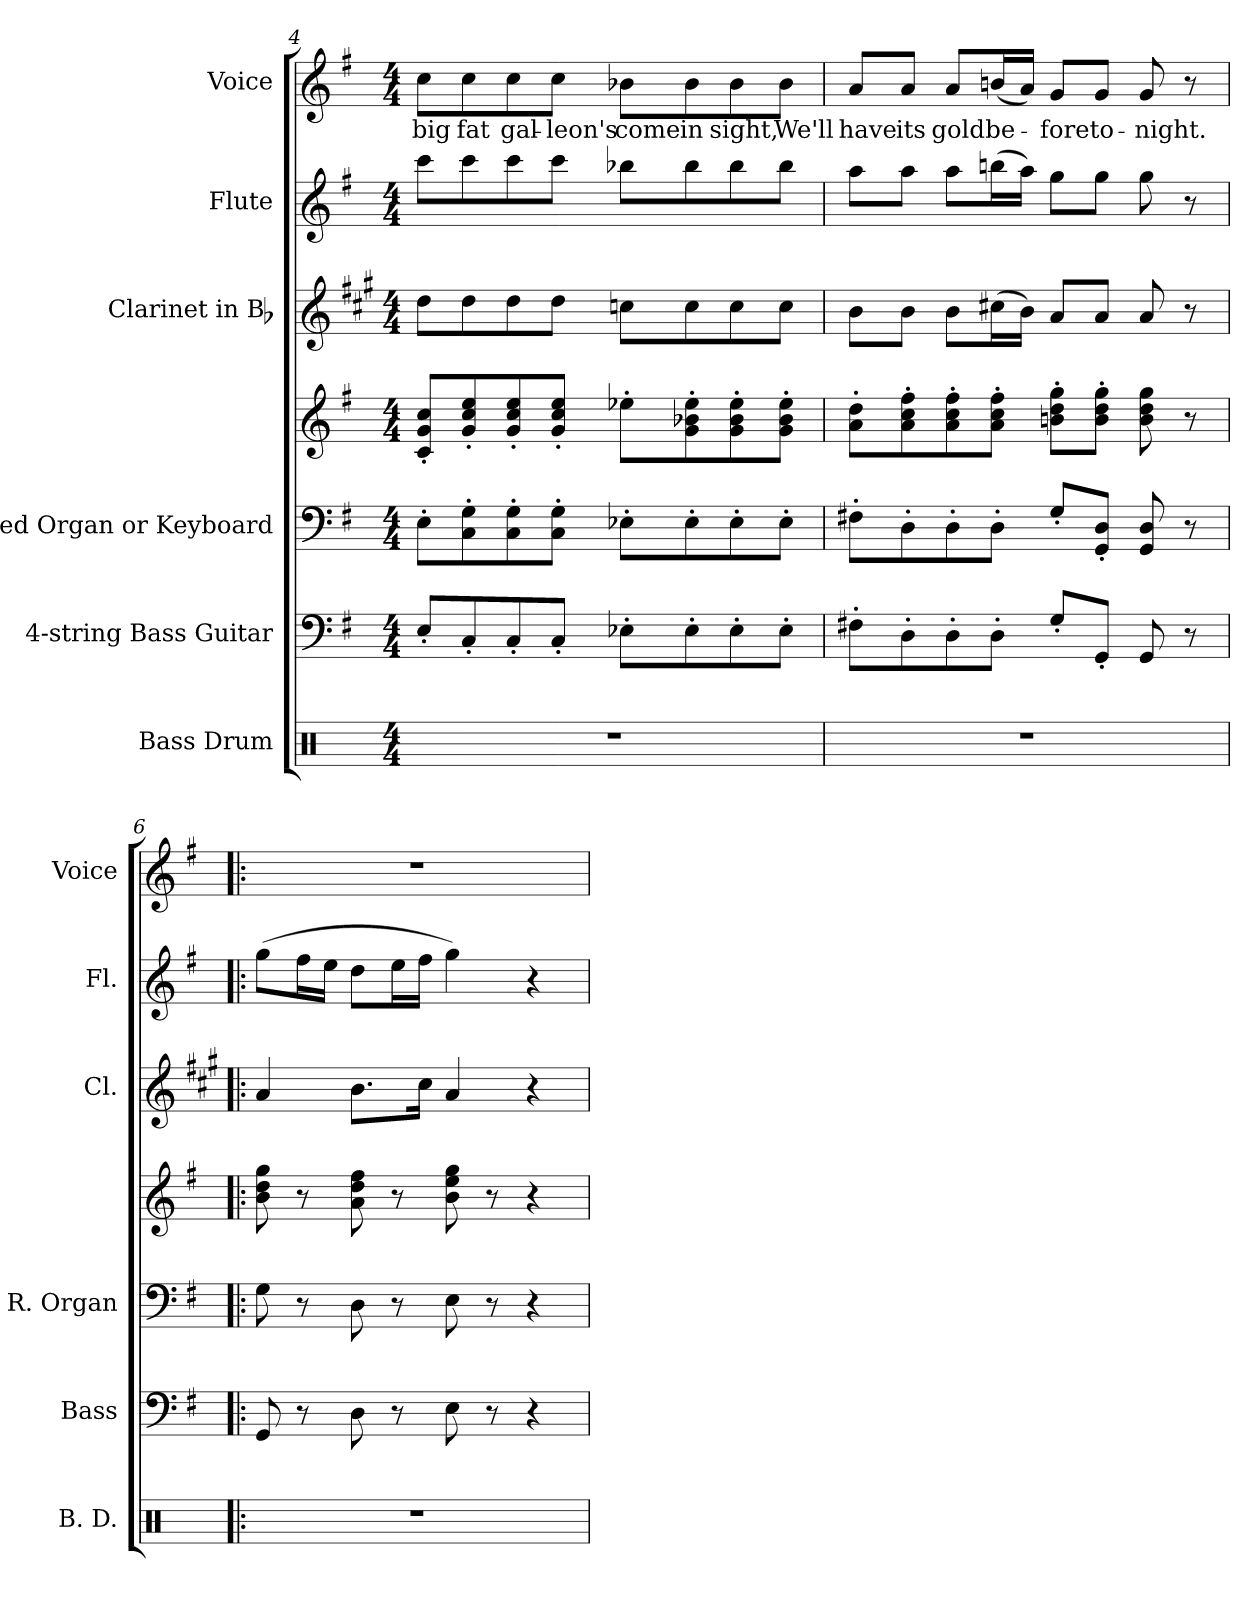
**kern	**kern	**kern	**kern	**kern	**kern	**kern	**text
*part6	*part5	*part4	*part4	*part3	*part2	*part1	*part1
*staff7	*staff6	*staff5	*staff4	*staff3	*staff2	*staff1	*staff1
*I"Bass Drum	*I"4-string Bass Guitar	*I"Reed Organ or Keyboard	*	*I"Clarinet in Bb	*I"Flute	*I"Voice	*
*I'B. D.	*I'Bass	*I'R. Organ	*	*I'Cl.	*I'Fl.	*I'Voice	*
!!LO:LB:g=z
*clefX	*clefF4	*clefF4	*clefG2	*clefG2	*clefG2	*clefG2	*
*	*ITrd7c12	*	*	*ITrd1c2	*	*	*
*k[]	*k[f#]	*k[f#]	*k[f#]	*k[f#]	*k[f#]	*k[f#]	*
*C:	*G:	*G:	*G:	*G:	*G:	*G:	*
*M4/4	*M4/4	*M4/4	*M4/4	*M4/4	*M4/4	*M4/4	*
=4	=4	=4	=4	=4	=4	=4	=4
!	!	!	!	!	!	!	!LO:LY:b:color=#000000
1r	8EE'i/L	8E'i\L	8ci/' 8gi' 8cci'L	8cci\L	8ccci\L	8cci\L	big
!	!	!	!	!	!	!	!LO:LY:b:color=#000000
.	8CC'i/	8Ci\' 8Gi'	8gi/' 8cci' 8eei'	8cci\	8ccci\	8cci\	fat
!	!	!	!	!	!	!	!LO:LY:b:color=#000000
.	8CC'i/	8Ci\' 8Gi'	8gi/' 8cci' 8eei'	8cci\	8ccci\	8cci\	gal-
!	!	!	!	!	!	!	!LO:LY:b:color=#000000
.	8CC'i/J	8Ci\' 8Gi'J	8gi/' 8cci' 8eei'J	8cci\J	8ccci\J	8cci\J	-leon's
!	!	!	!	!	!	!	!LO:LY:b:color=#000000
.	8EE-X'i\L	8E-X'i\L	8ee-X'i\L	8b-Xi\L	8bb-Xi\L	8b-Xi\L	come
!	!	!	!	!	!	!	!LO:LY:b:color=#000000
.	8EE-'i\	8E-'i\	8gi\' 8b-Xi' 8ee-i'	8b-i\	8bb-i\	8b-i\	in
!	!	!	!	!	!	!	!LO:LY:b:color=#000000
.	8EE-'i\	8E-'i\	8gi\' 8b-i' 8ee-i'	8b-i\	8bb-i\	8b-i\	sight,
!	!	!	!	!	!	!	!LO:LY:b:color=#000000
.	8EE-'i\J	8E-'i\J	8gi\' 8b-i' 8ee-i'J	8b-i\J	8bb-i\J	8b-i\J	We'll
=5	=5	=5	=5	=5	=5	=5	=5
!	!	!	!	!	!	!	!LO:LY:b:color=#000000
1r	8FF#X'i\L	8F#X'i\L	8ai\' 8ddi'L	8ai\L	8aai\L	8ai/L	have
!	!	!	!	!	!	!	!LO:LY:b:color=#000000
.	8DD'i\	8D'i\	8ai\' 8cci' 8ff#i'	8ai\J	8aai\J	8ai/J	its
!	!	!	!	!	!	!	!LO:LY:b:color=#000000
.	8DD'i\	8D'i\	8ai\' 8cci' 8ff#i'	8ai\L	8aai\L	8ai/L	gold
!	!	!	!	!	!	!	!LO:LY:b:color=#000000
.	8DD'i\J	8D'i\J	8ai\' 8cci' 8ff#i'J	(16bni\L	(16bbni\L	(16bni/L	be-
.	.	.	.	16ai\JJ)	16aai\JJ)	16ai/JJ)	.
!	!	!	!	!	!	!	!LO:LY:b:color=#000000
.	8GG'i/L	8G'i/L	8bni\' 8ddi' 8ggi'L	8gi/L	8ggi\L	8gi/L	-fore
!	!	!	!	!	!	!	!LO:LY:b:color=#000000
.	8GGG'i/J	8GGi/' 8Di'J	8bi\' 8ddi' 8ggi'J	8gi/J	8ggi\J	8gi/J	to-
!	!	!	!	!	!	!	!LO:LY:b:color=#000000
.	8GGGi/	8GGi/ 8Di	8bi\ 8ddi 8ggi	8gi/	8ggi\	8gi/	-night.
.	8r	8r	8r	8r	8r	8r	.
=6!|:	=6!|:	=6!|:	=6!|:	=6!|:	=6!|:	=6!|:	=6!|:
1r	8GGGi/	8Gi\	8bi\ 8ddi 8ggi	4gi/	(8ggi\L	1r	.
.	8r	8r	8r	.	16ff#i\L	.	.
.	.	.	.	.	16eei\JJ	.	.
.	8DDi\	8Di\	8ai\ 8ddi 8ff#i	8.ai\L	8ddi\L	.	.
.	8r	8r	8r	.	16eei\L	.	.
.	.	.	.	16bi\Jk	16ff#i\JJ	.	.
.	8EEi\	8Ei\	8bi\ 8eei 8ggi	4gi/	4ggi\)	.	.
.	8r	8r	8r	.	.	.	.
.	4r	4r	4r	4r	4r	.	.
=	=	=	=	=	=	=	=
*-	*-	*-	*-	*-	*-	*-	*-
